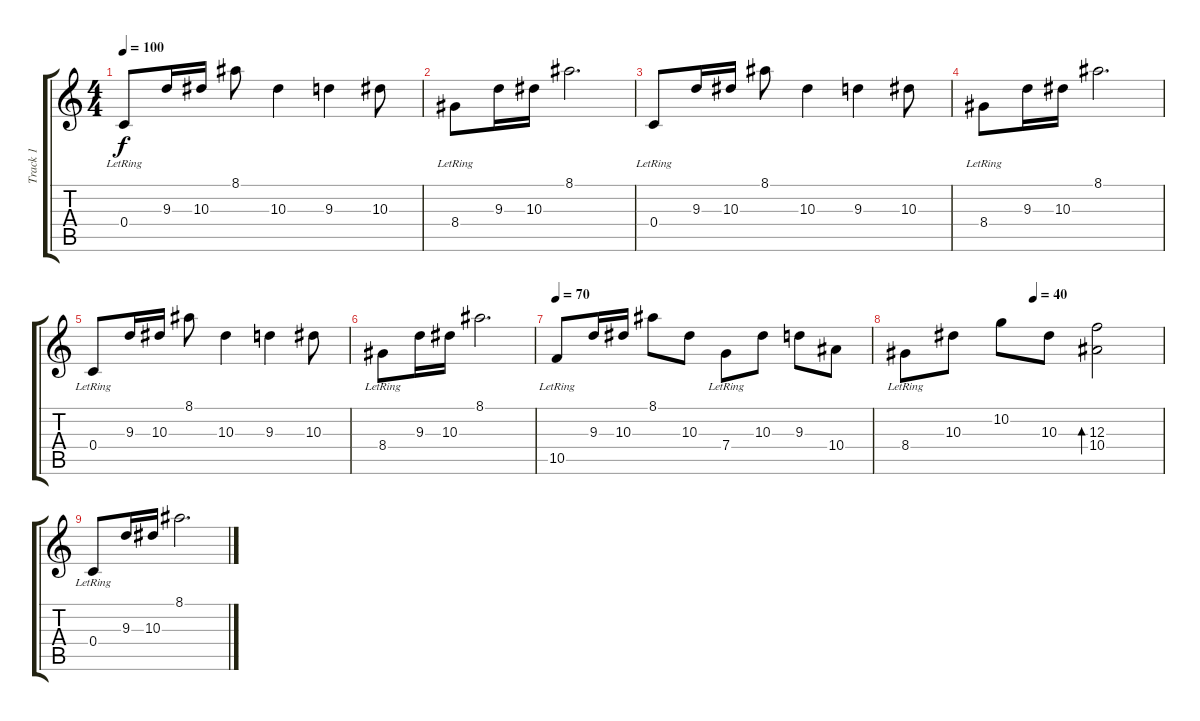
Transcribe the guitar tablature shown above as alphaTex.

\track ("Track 1" "Track 1") {instrument electricguitarclean}
\staff {score tabs}
\tuning (D4 A3 F3 C3 G2 C2) {hide}
\ts (4 4)
\tempo 100
\clef g2
\ks c
0.4{lr}.8{dy f} 9.3.16 10.3.16 8.1.8 10.3.4 9.3.4 10.3.8 |
8.4{lr}.8 9.3.16 10.3.16 8.1.2{d} |
0.4{lr}.8 9.3.16 10.3.16 8.1.8 10.3.4 9.3.4 10.3.8 |
8.4{lr}.8 9.3.16 10.3.16 8.1.2{d} |
0.4{lr}.8 9.3.16 10.3.16 8.1.8 10.3.4 9.3.4 10.3.8 |
8.4{lr}.8 9.3.16 10.3.16 8.1.2{d} |
\tempo 70
10.5{lr}.8 9.3.16 10.3.16 8.1.8 10.3.8 7.4{lr}.8 10.3.8 9.3.8 10.4.8 |
\tempo (40 0.5)
8.4{lr}.8 10.3.8 10.2.8 10.3.8 (12.3 10.4).2{bd 480} |
0.4{lr}.8 9.3.16 10.3.16 8.1.2{d}
